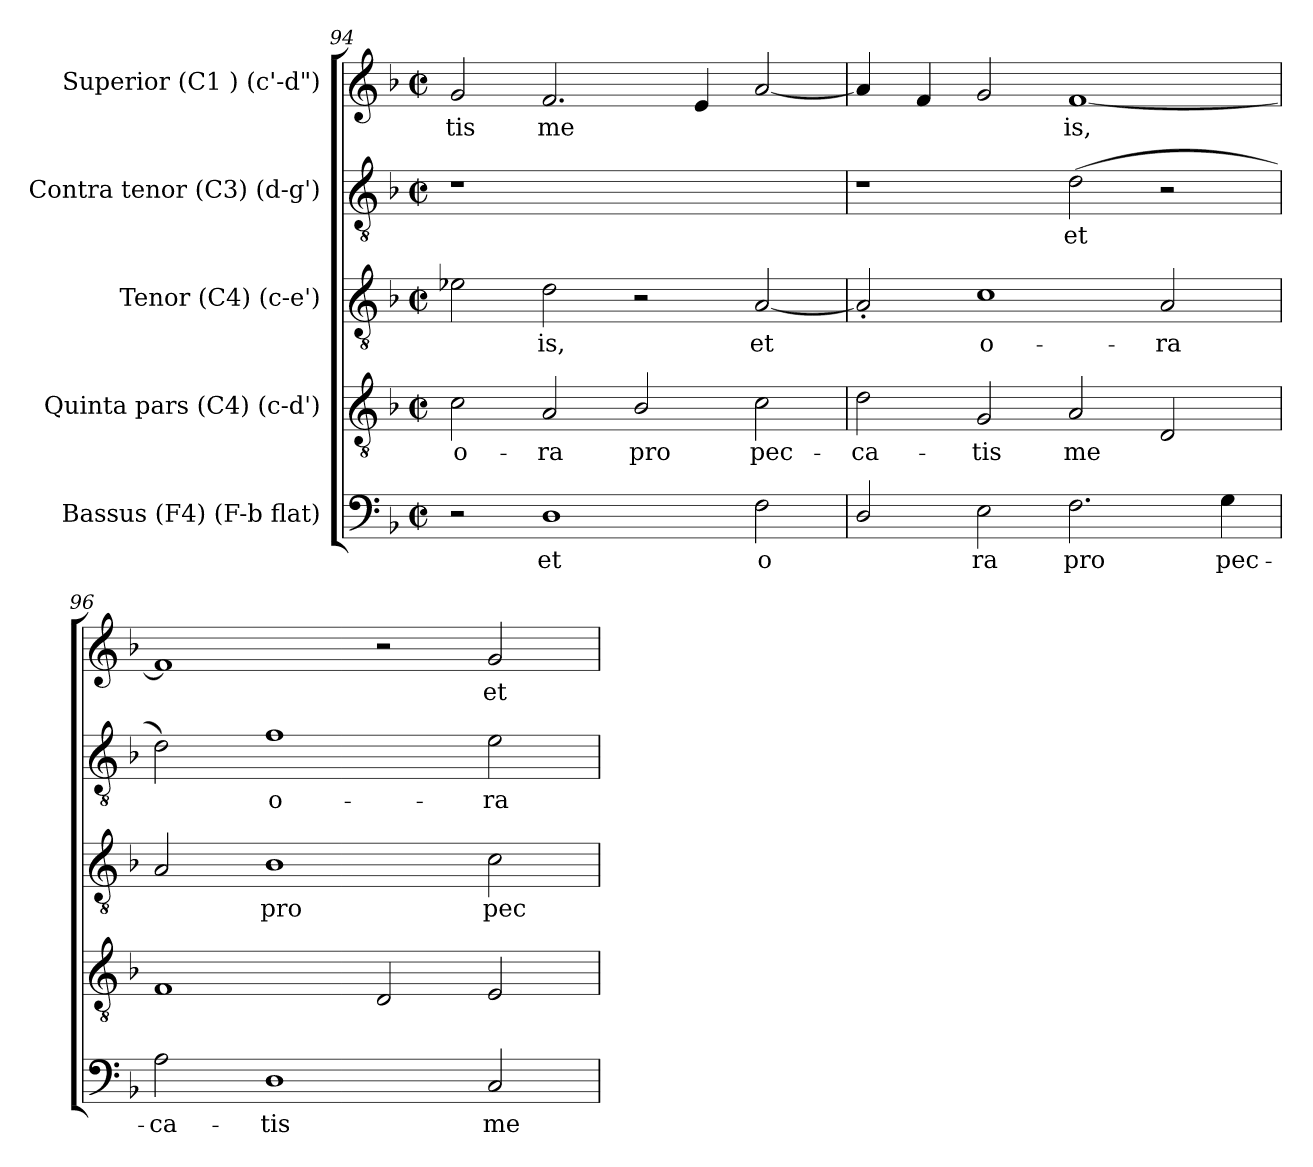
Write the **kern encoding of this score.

**kern	**text	**kern	**text	**kern	**text	**kern	**text	**kern	**text
*part5	*part5	*part4	*part4	*part3	*part3	*part2	*part2	*part1	*part1
*staff5	*staff5	*staff4	*staff4	*staff3	*staff3	*staff2	*staff2	*staff1	*staff1
*I"Bassus (F4)  (F-b flat)	*	*I"Quinta pars (C4)  (c-d')	*	*I"Tenor (C4)  (c-e')	*	*I"Contra tenor (C3)  (d-g')	*	*I"Superior (C1 )  (c'-d")	*
*clefF4	*	*clefGv2	*	*clefGv2	*	*clefGv2	*	*clefG2	*
*k[b-]	*	*k[b-]	*	*k[b-]	*	*k[b-]	*	*k[b-]	*
*F:	*	*F:	*	*F:	*	*F:	*	*F:	*
*M2/2	*	*M2/2	*	*M2/2	*	*M2/2	*	*M2/2	*
*met(c|)	*	*met(c|)	*	*met(c|)	*	*met(c|)	*	*met(c|)	*
=94	=94	=94	=94	=94	=94	=94	=94	=94	=94
!	!	!	!LO:LY:b:cj	!	!LO:LY:b:cj	!	!	!	!LO:LY:b:cj
2r	.	2c\	o-	2e-\	--	1r	.	2g/	-tis
!	!LO:LY:b:cj	!	!LO:LY:b:cj	!	!LO:LY:b:cj	!	!	!	!LO:LY:b:cj
1D	et	2A/	-ra	2d\	-is,	.	.	2.f/	me-
!	!	!	!LO:LY:b:cj	!	!	!	!	!	!
.	.	2B-/	pro	2r	.	1ryy	.	.	.
!	!	!	!	!	!	!	!	!	!LO:LY:b:cj
.	.	.	.	.	.	.	.	4e/	--
!	!LO:LY:b:cj	!	!LO:LY:b:cj	!	!LO:LY:b:cj	!	!	!	!LO:LY:b:cj
2F\	o-	2c\	pec-	[<2A/	et	.	.	[<2a/	--
=95	=95	=95	=95	=95	=95	=95	=95	=95	=95
!	!LO:LY:b:cj	!	!LO:LY:b:cj	!	!LO:LY:b:cj	!	!	!	!LO:LY:b:cj
2D/	--	2d\	-ca-	2A'>/]	.	1r	.	4a/]	--
!	!	!	!	!	!	!	!	!	!LO:LY:b:cj
.	.	.	.	.	.	.	.	4f/	--
!	!LO:LY:b:cj	!	!LO:LY:b:cj	!	!LO:LY:b:cj	!	!	!	!LO:LY:b:cj
2E\	-ra	2G/	-tis	1c	o-	.	.	2g/	--
!	!LO:LY:b:cj	!	!LO:LY:b:cj	!	!	!	!LO:LY:b:cj	!	!LO:LY:b:cj
2.F\	pro	2A/	me-	.	.	(>2d\	et	[>1f	-is,
!	!	!	!LO:LY:b:cj	!	!LO:LY:b:cj	!	!	!	!
.	.	2D/	--	2A/	-ra	2r	.	.	.
!	!LO:LY:b:cj	!	!	!	!	!	!	!	!
4G\	pec-	.	.	.	.	.	.	.	.
!!LO:PB:g=z
=96	=96	=96	=96	=96	=96	=96	=96	=96	=96
!	!LO:LY:b:cj	!	!LO:LY:b:cj	!	!LO:LY:b:cj	!	!LO:LY:b:cj	!	!LO:LY:b:cj
2A\	-ca-	1F	--	2A/	.	2d\)	.	1f]	.
!	!LO:LY:b:cj	!	!	!	!LO:LY:b:cj	!	!LO:LY:b:cj	!	!
1D	-tis	.	.	1B-	pro	1f	o-	.	.
!	!	!	!LO:LY:b:cj	!	!	!	!	!	!
.	.	2D/	--	.	.	.	.	2r	.
!	!LO:LY:b:cj	!	!LO:LY:b:cj	!	!LO:LY:b:cj	!	!LO:LY:b:cj	!	!LO:LY:b:cj
2C/	me-	2E/	--	2c\	pec-	2e\	-ra	2g/	et
=	=	=	=	=	=	=	=	=	=
*-	*-	*-	*-	*-	*-	*-	*-	*-	*-
